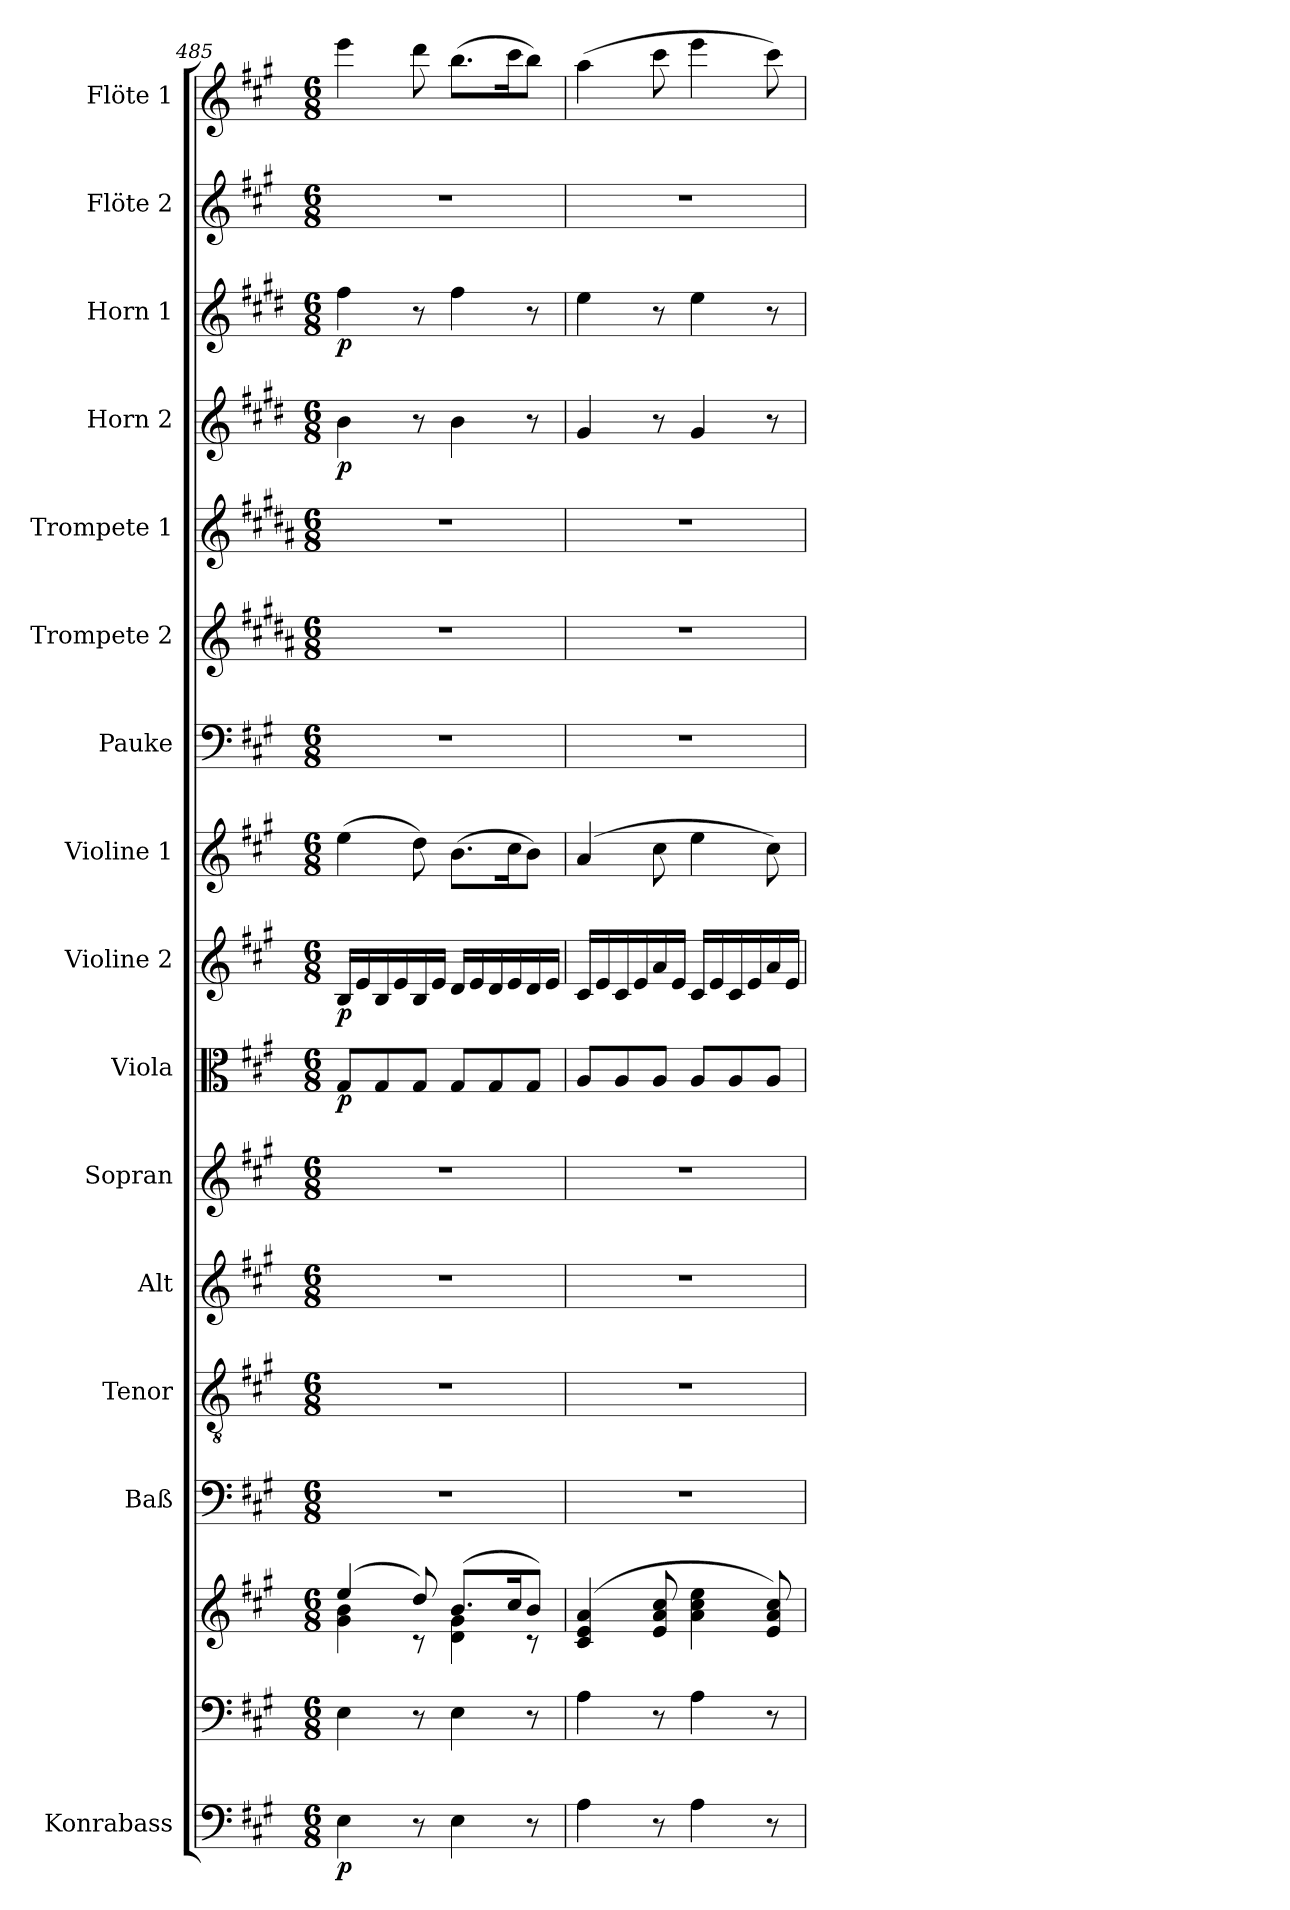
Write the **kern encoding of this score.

**kern	**dynam	**kern	**kern	**kern	**kern	**kern	**kern	**kern	**dynam	**kern	**dynam	**kern	**kern	**kern	**kern	**kern	**dynam	**kern	**dynam	**kern	**kern
*part16	*part16	*part15	*part15	*part14	*part13	*part12	*part11	*part10	*part10	*part9	*part9	*part8	*part7	*part6	*part5	*part4	*part4	*part3	*part3	*part2	*part1
*staff17	*staff17	*staff16	*staff15	*staff14	*staff13	*staff12	*staff11	*staff10	*staff10	*staff9	*staff9	*staff8	*staff7	*staff6	*staff5	*staff4	*staff4	*staff3	*staff3	*staff2	*staff1
*I"Konrabass	*	*	*	*I"Baß	*I"Tenor	*I"Alt	*I"Sopran	*I"Viola	*	*I"Violine 2	*	*I"Violine 1	*I"Pauke	*I"Trompete 2	*I"Trompete 1	*I"Horn 2	*	*I"Horn 1	*	*I"Flöte 2	*I"Flöte 1
*I'Kb.	*	*	*	*I'Baß	*I'Ten	*I'Alt	*I'Sop	*I'Vla.	*	*I'Vln. 2	*	*I'Vln. 1	*I'Pk.	*I'Trp. 2	*I'Trp. 1	*I'Hrn. 2	*	*I'Hrn. 1	*	*I'Fl. 2	*I'Fl. 1
*clefF4	*	*clefF4	*clefG2	*clefF4	*clefGv2	*clefG2	*clefG2	*clefC3	*	*clefG2	*	*clefG2	*clefF4	*clefG2	*clefG2	*clefG2	*	*clefG2	*	*clefG2	*clefG2
*ITrd7c12	*	*	*	*	*	*	*	*	*	*	*	*	*	*ITrd1c2	*ITrd1c2	*ITrd4c7	*	*ITrd4c7	*	*	*
*k[f#c#g#]	*	*k[f#c#g#]	*k[f#c#g#]	*k[f#c#g#]	*k[f#c#g#]	*k[f#c#g#]	*k[f#c#g#]	*k[f#c#g#]	*	*k[f#c#g#]	*	*k[f#c#g#]	*k[f#c#g#]	*k[f#c#g#]	*k[f#c#g#]	*k[f#c#g#]	*	*k[f#c#g#]	*	*k[f#c#g#]	*k[f#c#g#]
*A:	*	*A:	*A:	*A:	*A:	*A:	*A:	*A:	*	*A:	*	*A:	*A:	*A:	*A:	*A:	*	*A:	*	*A:	*A:
*M6/8	*	*M6/8	*M6/8	*M6/8	*M6/8	*M6/8	*M6/8	*M6/8	*	*M6/8	*	*M6/8	*M6/8	*M6/8	*M6/8	*M6/8	*	*M6/8	*	*M6/8	*M6/8
=485	=485	=485	=485	=485	=485	=485	=485	=485	=485	=485	=485	=485	=485	=485	=485	=485	=485	=485	=485	=485	=485
*	*	*	*^	*	*	*	*	*	*	*	*	*	*	*	*	*	*	*	*	*	*
!	!LO:DY:b	!	!	!	!	!	!	!	!	!LO:DY:b	!	!LO:DY:b	!	!	!	!	!	!LO:DY:b	!	!LO:DY:b	!	!
4EE\	p	4E\	(4ee/	4g#\ 4b\	2.r	2.r	2.r	2.r	8G#/L	p	16B/LL	p	(>4ee\	2.r	2.r	2.r	4e\	p	4b\	p	2.r	4eee\
.	.	.	.	.	.	.	.	.	.	.	16e/	.	.	.	.	.	.	.	.	.	.	.
.	.	.	.	.	.	.	.	.	8G#/	.	16B/	.	.	.	.	.	.	.	.	.	.	.
.	.	.	.	.	.	.	.	.	.	.	16e/	.	.	.	.	.	.	.	.	.	.	.
8r	.	8r	8dd/)	8rc	.	.	.	.	8G#/J	.	16B/	.	8dd\)	.	.	.	8r	.	8r	.	.	8ddd\
.	.	.	.	.	.	.	.	.	.	.	16e/JJ	.	.	.	.	.	.	.	.	.	.	.
4EE\	.	4E\	(>8.b/L	4d\ 4g#\	.	.	.	.	8G#/L	.	16d/LL	.	(>8.b\L	.	.	.	4e\	.	4b\	.	.	(>8.bb\L
.	.	.	.	.	.	.	.	.	.	.	16e/	.	.	.	.	.	.	.	.	.	.	.
.	.	.	.	.	.	.	.	.	8G#/	.	16d/	.	.	.	.	.	.	.	.	.	.	.
.	.	.	16cc#/k	.	.	.	.	.	.	.	16e/	.	16cc#\k	.	.	.	.	.	.	.	.	16ccc#\k
8r	.	8r	8b/J)	8rc	.	.	.	.	8G#/J	.	16d/	.	8b\J)	.	.	.	8r	.	8r	.	.	8bb\J)
.	.	.	.	.	.	.	.	.	.	.	16e/JJ	.	.	.	.	.	.	.	.	.	.	.
*	*	*	*v	*v	*	*	*	*	*	*	*	*	*	*	*	*	*	*	*	*	*	*
=486	=486	=486	=486	=486	=486	=486	=486	=486	=486	=486	=486	=486	=486	=486	=486	=486	=486	=486	=486	=486	=486
4AA\	.	4A\	(4c#/ 4e/ 4a/	2.r	2.r	2.r	2.r	8A/L	.	16c#/LL	.	(4a/	2.r	2.r	2.r	4c#/	.	4a\	.	2.r	(>4aa\
.	.	.	.	.	.	.	.	.	.	16e/	.	.	.	.	.	.	.	.	.	.	.
.	.	.	.	.	.	.	.	8A/	.	16c#/	.	.	.	.	.	.	.	.	.	.	.
.	.	.	.	.	.	.	.	.	.	16e/	.	.	.	.	.	.	.	.	.	.	.
8r	.	8r	8e/ 8a/ 8cc#/	.	.	.	.	8A/J	.	16a/	.	8cc#\	.	.	.	8r	.	8r	.	.	8ccc#\
.	.	.	.	.	.	.	.	.	.	16e/JJ	.	.	.	.	.	.	.	.	.	.	.
4AA\	.	4A\	4a\ 4cc#\ 4ee\	.	.	.	.	8A/L	.	16c#/LL	.	4ee\	.	.	.	4c#/	.	4a\	.	.	4eee\
.	.	.	.	.	.	.	.	.	.	16e/	.	.	.	.	.	.	.	.	.	.	.
.	.	.	.	.	.	.	.	8A/	.	16c#/	.	.	.	.	.	.	.	.	.	.	.
.	.	.	.	.	.	.	.	.	.	16e/	.	.	.	.	.	.	.	.	.	.	.
8r	.	8r	8e/ 8a/ 8cc#/)	.	.	.	.	8A/J	.	16a/	.	8cc#\)	.	.	.	8r	.	8r	.	.	8ccc#\)
.	.	.	.	.	.	.	.	.	.	16e/JJ	.	.	.	.	.	.	.	.	.	.	.
=	=	=	=	=	=	=	=	=	=	=	=	=	=	=	=	=	=	=	=	=	=
*-	*-	*-	*-	*-	*-	*-	*-	*-	*-	*-	*-	*-	*-	*-	*-	*-	*-	*-	*-	*-	*-
